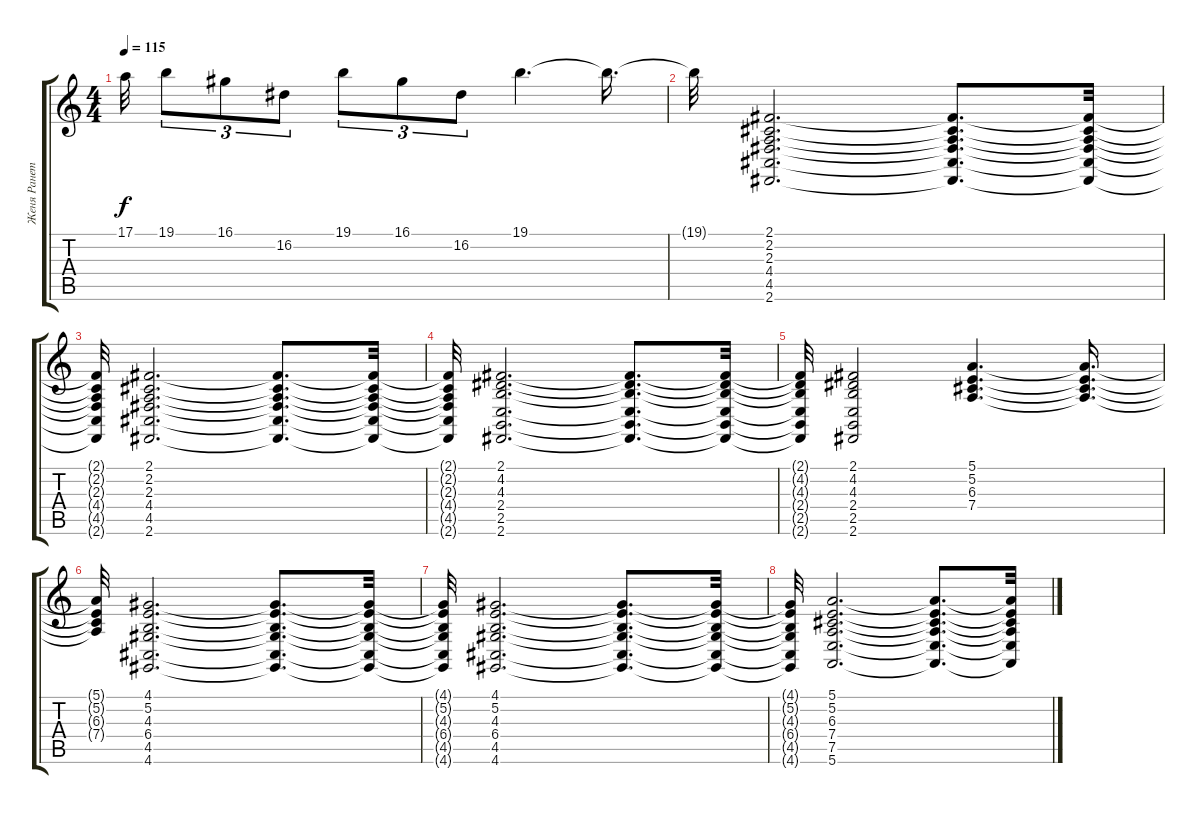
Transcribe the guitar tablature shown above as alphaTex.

\track ("Женя Ранетка" "Женя Ранет") {instrument stringensemble1}
\staff {score tabs}
\tuning (E4 B3 G3 D3 A2 E2) {hide}
\ts (4 4)
\tempo 115
\clef g2
\ks c
17.1{t}.32{dy f} 19.1.8{tu (3 2)} 16.1.8{tu (3 2)} 16.2.8{tu (3 2)} 19.1.8{tu (3 2)} 16.1.8{tu (3 2)} 16.2.8{tu (3 2)} 19.1.4{d} 19.1{t}.16{d} |
19.1{t}.32 (2.1 2.2 2.3 4.4 4.5 2.6).2{d volume 7} (2.1{t} 2.2{t} 2.3{t} 4.4{t} 4.5{t} 2.6{t}).8{d} (2.1{t} 2.2{t} 2.3{t} 4.4{t} 4.5{t} 2.6{t}).32 |
(2.1{t} 2.2{t} 2.3{t} 4.4{t} 4.5{t} 2.6{t}).32 (2.1 2.2 2.3 4.4 4.5 2.6).2{d} (2.1{t} 2.2{t} 2.3{t} 4.4{t} 4.5{t} 2.6{t}).8{d} (2.1{t} 2.2{t} 2.3{t} 4.4{t} 4.5{t} 2.6{t}).32 |
(2.1{t} 2.2{t} 2.3{t} 4.4{t} 4.5{t} 2.6{t}).32 (2.1 4.2 4.3 2.4 2.5 2.6).2{d} (2.1{t} 4.2{t} 4.3{t} 2.4{t} 2.5{t} 2.6{t}).8{d} (2.1{t} 4.2{t} 4.3{t} 2.4{t} 2.5{t} 2.6{t}).32 |
(2.1{t} 4.2{t} 4.3{t} 2.4{t} 2.5{t} 2.6{t}).32 (2.1 4.2 4.3 2.4 2.5 2.6).2 (5.1 5.2 6.3 7.4).4{d} (5.1{t} 5.2{t} 6.3{t} 7.4{t}).16{d} |
(5.1{t} 5.2{t} 6.3{t} 7.4{t}).32 (4.1 5.2 4.3 6.4 4.5 4.6).2{d} (4.1{t} 5.2{t} 4.3{t} 6.4{t} 4.5{t} 4.6{t}).8{d} (4.1{t} 5.2{t} 4.3{t} 6.4{t} 4.5{t} 4.6{t}).32 |
(4.1{t} 5.2{t} 4.3{t} 6.4{t} 4.5{t} 4.6{t}).32 (4.1 5.2 4.3 6.4 4.5 4.6).2{d} (4.1{t} 5.2{t} 4.3{t} 6.4{t} 4.5{t} 4.6{t}).8{d} (4.1{t} 5.2{t} 4.3{t} 6.4{t} 4.5{t} 4.6{t}).32 |
(4.1{t} 5.2{t} 4.3{t} 6.4{t} 4.5{t} 4.6{t}).32 (5.1 5.2 6.3 7.4 7.5 5.6).2{d} (5.1{t} 5.2{t} 6.3{t} 7.4{t} 7.5{t} 5.6{t}).8{d} (5.1{t} 5.2{t} 6.3{t} 7.4{t} 7.5{t} 5.6{t}).32
